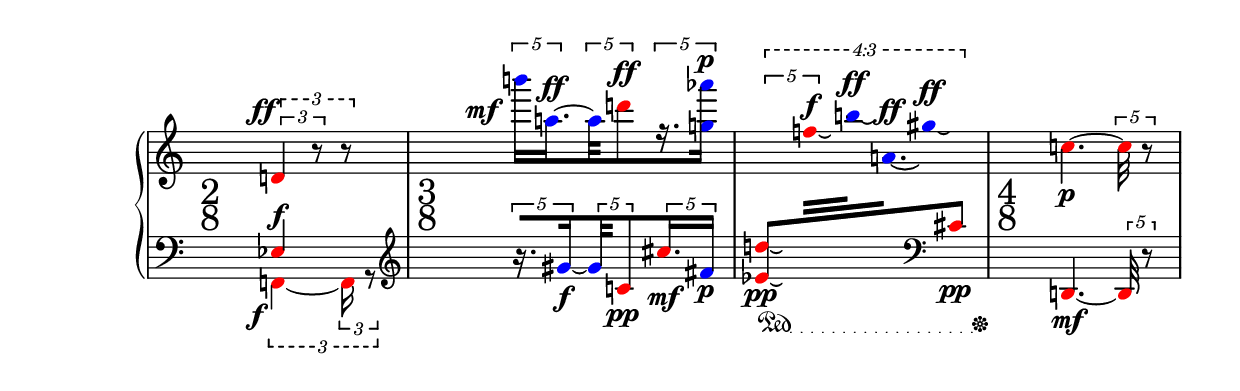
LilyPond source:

\version "2.18.0"

\paper {
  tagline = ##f
  paper-height = 70\mm
}

measIu = {
  \override TupletBracket.outside-staff-priority = #500
  \set subdivideBeams = ##t
  \tupletUp
  \tweak style #'dashed-line
  \tuplet 3/2 {
    \tuplet 3/2 {
        \override NoteHead.color = #red
        \once \override DynamicLineSpanner.outside-staff-priority = ##f
        d'4 -\tweak X-offset #-2 -\tweak Y-offset #0 ^\ff r8
      }
   r8
  }
}

measIl = {
  \set subdivideBeams = ##t
  \tupletDown
  \override NoteHead.color = #red
  <<
    {
      \voiceOne
      \override NoteHead.color = #red
      ees4 ^\f
    }
    \new Voice {
      \voiceTwo
      \override NoteHead.color = #red
      \override TupletBracket.outside-staff-priority = #500
      \tweak style #'dashed-line
      \tuplet 3/2 {
        f,4~ -\tweak X-offset #-2 _\f
        \tuplet 3/2 {
          f,16 r8
        }
      }
    }
  >>
  \oneVoice
  | %1
}

measIIu = {
  \override TupletBracket.positions = #'(10.5 . 10.5)
  \tupletUp
  \tuplet 5/4 {
    \override NoteHead.color = #blue
    b'''16[ -\tweak X-offset #-4.5 ^\mf
    a''16.~^\ff
  }
  \tuplet 5/4 {
    \override NoteHead.color = #blue
    a''32
    \override NoteHead.color = #red
    d'''8^\ff
  }
  \tuplet 5/4 {
    \override NoteHead.color = #blue
    r16. << g''16] aes'''16]^\p >>
  }
  | % 2
}

measIIl = {
  \set subdivideBeams = ##t
  \tupletUp
  \clef treble
  \tuplet 5/4 {
    \override NoteHead.color = #blue
    \set stemRightBeamCount = #1
    r16.[ gis'16~_\f
  }
  \tuplet 5/4 {
    gis'32
    \override NoteHead.color = #red
    c'8_\pp
  }
  \tuplet 5/4 {
    cis''16. _\mf
    \override NoteHead.color = #blue
    fis'16] _\p
  }
}

measIIIu = {
  \tupletUp
  \override TupletBracket.bracket-visibility = ##t
  \tweak style #'dashed-line
  \tweak text #tuplet-number::calc-fraction-text
  \tweak positions #'(20 . 20)
  \tuplet 4/3 {
    \tweak positions #'(17.5 . 17.5)
    \tuplet 5/4 {
      \override NoteHead.color = #red
      \change Staff = lower
      \voiceOne
      <d'' es'> 8[ _\laissezVibrer
      \change Staff = upper
      \voiceTwo
      f''32^\f\laissezVibrer
    }
    \override NoteHead.color = #blue
    b''32^\ff\laissezVibrer
    a'16.^\ff\laissezVibrer
    gis''8^\ff\laissezVibrer
    \change Staff = lower
    \voiceOne
    \clef bass
    \override NoteHead.color = #red
    cis'8]_\pp
    \oneVoice
  }
}

measIIIl = {
  \textSpannerDown
  \override TextSpanner.bound-details.left.text = \markup { \musicglyph #"pedal.Ped" }
  \override TextSpanner.bound-details.right.text = \markup { \musicglyph #"pedal.*" }
  \override TextSpanner.dash-fraction = #0.05
  \override TextSpanner.dash-period = #1
  s8 _\pp\startTextSpan s8
  s16 s32 s32 \stopTextSpan
}

measIVu = {
  \revert TupletBracket.positions
  \override NoteHead.color = #red
  \change Staff = upper
  \tupletUp
  c''4.~_\p
  \tuplet 5/4 {
    c''32 r8
  }
}

measIVl = {
  \override NoteHead.color = #red
  d,4.~_\mf
  \tuplet 5/4 {
    d,32 r8
  }
}

\score {
  \new PianoStaff <<
    \new Staff = "upper"
    {
      \hide Staff.TimeSignature
      \override Staff.TimeSignature.extra-spacing-width = #'(0.0 . 3.0)
      \accidentalStyle dodecaphonic
      \autoBeamOff
      \clef treble
      \measIu
      \measIIu
      \measIIIu
      \measIVu
    }
    \new Dynamics \with { \consists "Time_signature_engraver" }
    {
      \override Dynamics.TimeSignature.font-size = #4
      \override Dynamics.TimeSignature.font-name = "New Century Schoolbook"
      \time 2/8
      s4 |
      \time 3/8
      s4. |
      s4. |
      \time 4/8
      s2
    }
    \new Staff = "lower"
    {
      \hide Staff.TimeSignature
      \accidentalStyle dodecaphonic
      \autoBeamOff
      \clef bass
      \measIl
      \measIIl
      \measIIIl
      \measIVl
    }
  >>
}
